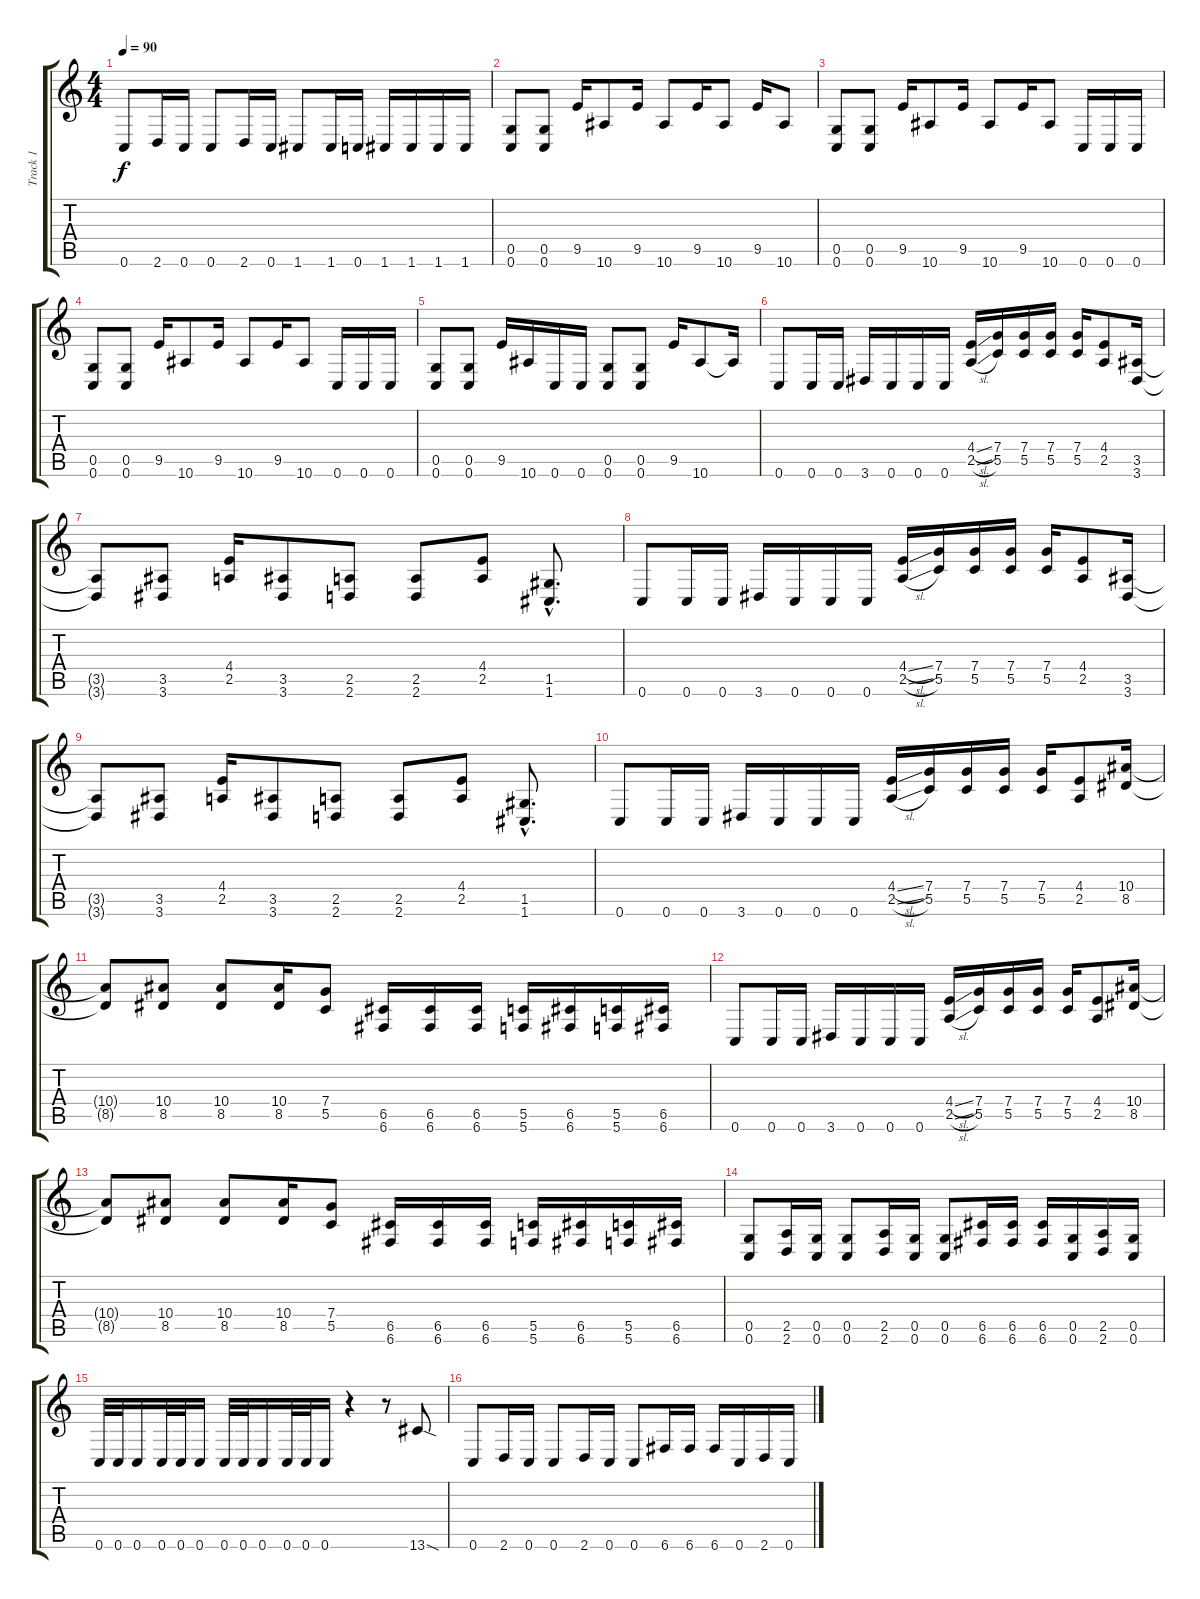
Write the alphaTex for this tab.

\track ("Track 1" "Track 1") {instrument distortionguitar}
\staff {score tabs}
\tuning (D4 A3 F3 C3 G2 C2) {hide}
\ts (4 4)
\tempo 90
\clef g2
\ks c
0.6.8{dy f} 2.6.16 0.6.16 0.6.8 2.6.16 0.6.16 1.6.8 1.6.16 0.6.16 1.6.16 1.6.16 1.6.16 1.6.16 |
(0.5 0.6).8 (0.5 0.6).8 9.5.16 10.6.8 9.5.16 10.6.8 9.5.16 10.6.8 9.5.16 10.6.8 |
(0.5 0.6).8 (0.5 0.6).8 9.5.16 10.6.8 9.5.16 10.6.8 9.5.16 10.6.8 0.6.16 0.6.16 0.6.16 |
(0.5 0.6).8 (0.5 0.6).8 9.5.16 10.6.8 9.5.16 10.6.8 9.5.16 10.6.8 0.6.16 0.6.16 0.6.16 |
(0.5 0.6).8 (0.5 0.6).8 9.5.16 10.6.16 0.6.16 0.6.16 (0.5 0.6).8 (0.5 0.6).8 9.5.16 10.6.8 10.6{t}.16 |
0.6.8 0.6.16 0.6.16 3.6.16 0.6.16 0.6.16 0.6.16 (4.4{sl} 2.5{sl}).16 (7.4 5.5).16 (7.4 5.5).16 (7.4 5.5).16 (7.4 5.5).16 (4.4 2.5).8 (3.5 3.6).16 |
(3.5{t} 3.6{t}).8 (3.5 3.6).8 (4.4 2.5).16 (3.5 3.6).8 (2.5 2.6).8 (2.5 2.6).8 (4.4 2.5).8 (1.5{hac} 1.6{hac}).8{d} |
0.6.8 0.6.16 0.6.16 3.6.16 0.6.16 0.6.16 0.6.16 (4.4{sl} 2.5{sl}).16 (7.4 5.5).16 (7.4 5.5).16 (7.4 5.5).16 (7.4 5.5).16 (4.4 2.5).8 (3.5 3.6).16 |
(3.5{t} 3.6{t}).8 (3.5 3.6).8 (4.4 2.5).16 (3.5 3.6).8 (2.5 2.6).8 (2.5 2.6).8 (4.4 2.5).8 (1.5{hac} 1.6{hac}).8{d} |
0.6.8 0.6.16 0.6.16 3.6.16 0.6.16 0.6.16 0.6.16 (4.4{sl} 2.5{sl}).16 (7.4 5.5).16 (7.4 5.5).16 (7.4 5.5).16 (7.4 5.5).16 (4.4 2.5).8 (10.4 8.5).16 |
(10.4{t} 8.5{t}).8 (10.4 8.5).8 (10.4 8.5).8 (10.4 8.5).16 (7.4 5.5).8 (6.5 6.6).16 (6.5 6.6).16 (6.5 6.6).16 (5.5 5.6).16 (6.5 6.6).16 (5.5 5.6).16 (6.5 6.6).16 |
0.6.8 0.6.16 0.6.16 3.6.16 0.6.16 0.6.16 0.6.16 (4.4{sl} 2.5{sl}).16 (7.4 5.5).16 (7.4 5.5).16 (7.4 5.5).16 (7.4 5.5).16 (4.4 2.5).8 (10.4 8.5).16 |
(10.4{t} 8.5{t}).8 (10.4 8.5).8 (10.4 8.5).8 (10.4 8.5).16 (7.4 5.5).8 (6.5 6.6).16 (6.5 6.6).16 (6.5 6.6).16 (5.5 5.6).16 (6.5 6.6).16 (5.5 5.6).16 (6.5 6.6).16 |
(0.5 0.6).8 (2.5 2.6).16 (0.5 0.6).16 (0.5 0.6).8 (2.5 2.6).16 (0.5 0.6).16 (0.5 0.6).8 (6.5 6.6).16 (6.5 6.6).16 (6.5 6.6).16 (0.5 0.6).16 (2.5 2.6).16 (0.5 0.6).16 |
0.6.32 0.6.32 0.6.16 0.6.32 0.6.32 0.6.16 0.6.32 0.6.32 0.6.16 0.6.32 0.6.32 0.6.16 r.4 r.8 13.6{sod}.8 |
0.6.8 2.6.16 0.6.16 0.6.8 2.6.16 0.6.16 0.6.8 6.6.16 6.6.16 6.6.16 0.6.16 2.6.16 0.6.16
